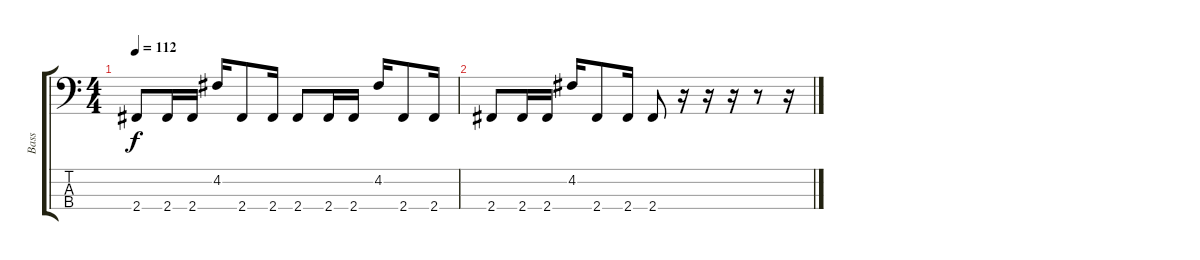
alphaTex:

\track ("Bass" "Bass") {instrument electricbasspick}
\staff {score tabs}
\tuning (G2 D2 A1 E1) {hide}
\ts (4 4)
\tempo 112
\clef f4
\ks c
2.4.8{dy f} 2.4.16 2.4.16 4.2.16 2.4.8 2.4.16 2.4.8 2.4.16 2.4.16 4.2.16 2.4.8 2.4.16 |
2.4.8 2.4.16 2.4.16 4.2.16 2.4.8 2.4.16 2.4.8 r.16 r.16 r.16 r.8 r.16
